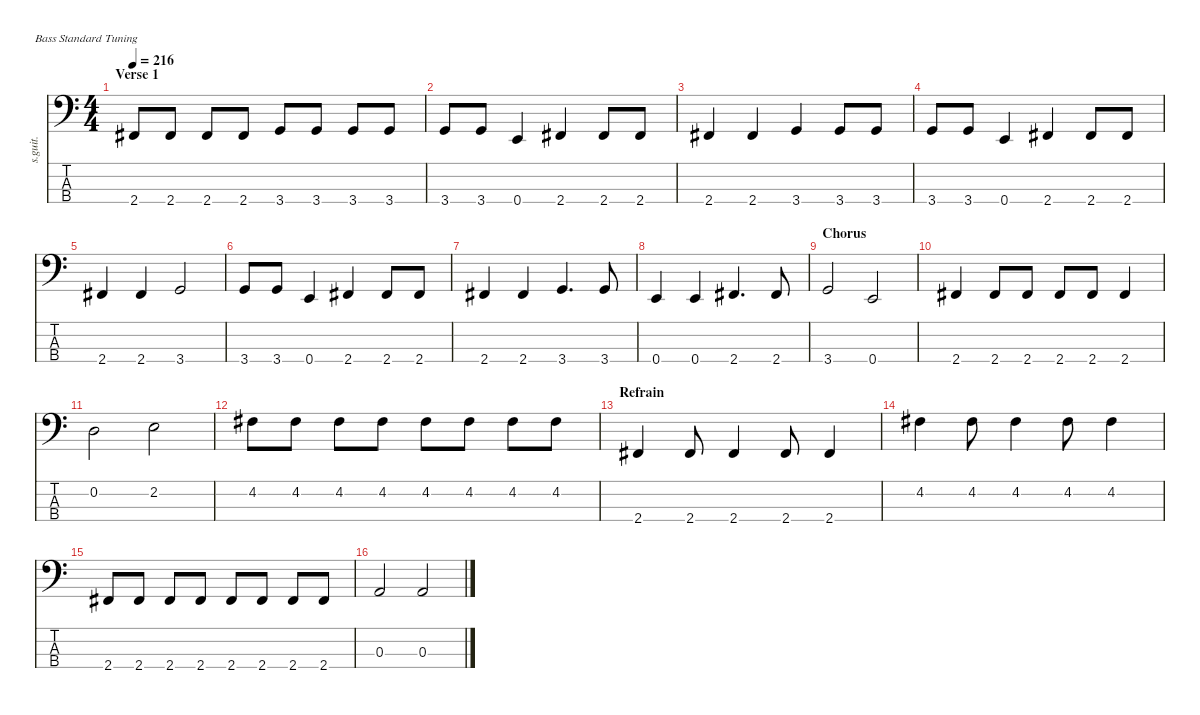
\defaultSystemsLayout 4
\hideDynamics
\bracketExtendMode nobrackets
\track ("Couch Potato (Spud) | Bass" "s.guit.") {instrument electricbasspick}
\staff {score tabs}
\tuning (G2 D2 A1 E1)
\ts (4 4)
\section ("" "Verse 1")
\tempo 216
\clef f4
\ks c
2.4{acc #}.8{dy f} 2.4{acc #}.8 2.4{acc #}.8 2.4{acc #}.8 3.4.8 3.4.8 3.4.8 3.4.8 |
3.4.8 3.4.8 0.4.4 2.4{acc #}.4 2.4{acc #}.8 2.4{acc #}.8 |
2.4{acc #}.4 2.4{acc #}.4 3.4.4 3.4.8 3.4.8 |
3.4.8 3.4.8 0.4.4 2.4{acc #}.4 2.4{acc #}.8 2.4{acc #}.8 |
2.4{acc #}.4 2.4{acc #}.4 3.4.2 |
3.4.8 3.4.8 0.4.4 2.4{acc #}.4 2.4{acc #}.8 2.4{acc #}.8 |
2.4{acc #}.4 2.4{acc #}.4 3.4.4{d} 3.4.8 |
0.4.4 0.4.4 2.4{acc #}.4{d} 2.4{acc #}.8 |
\section ("" "Chorus")
3.4.2 0.4.2 |
2.4{acc #}.4 2.4{acc #}.8 2.4{acc #}.8 2.4{acc #}.8 2.4{acc #}.8 2.4{acc #}.4 |
0.2.2 2.2.2 |
4.2{acc #}.8 4.2{acc #}.8 4.2{acc #}.8 4.2{acc #}.8 4.2{acc #}.8 4.2{acc #}.8 4.2{acc #}.8 4.2{acc #}.8 |
\section ("" "Refrain")
2.4{acc #}.4 2.4{acc #}.8 2.4{acc #}.4 2.4{acc #}.8 2.4{acc #}.4 |
4.2{acc #}.4 4.2{acc #}.8 4.2{acc #}.4 4.2{acc #}.8 4.2{acc #}.4 |
2.4{acc #}.8 2.4{acc #}.8 2.4{acc #}.8 2.4{acc #}.8 2.4{acc #}.8 2.4{acc #}.8 2.4{acc #}.8 2.4{acc #}.8 |
0.3.2 0.3.2
